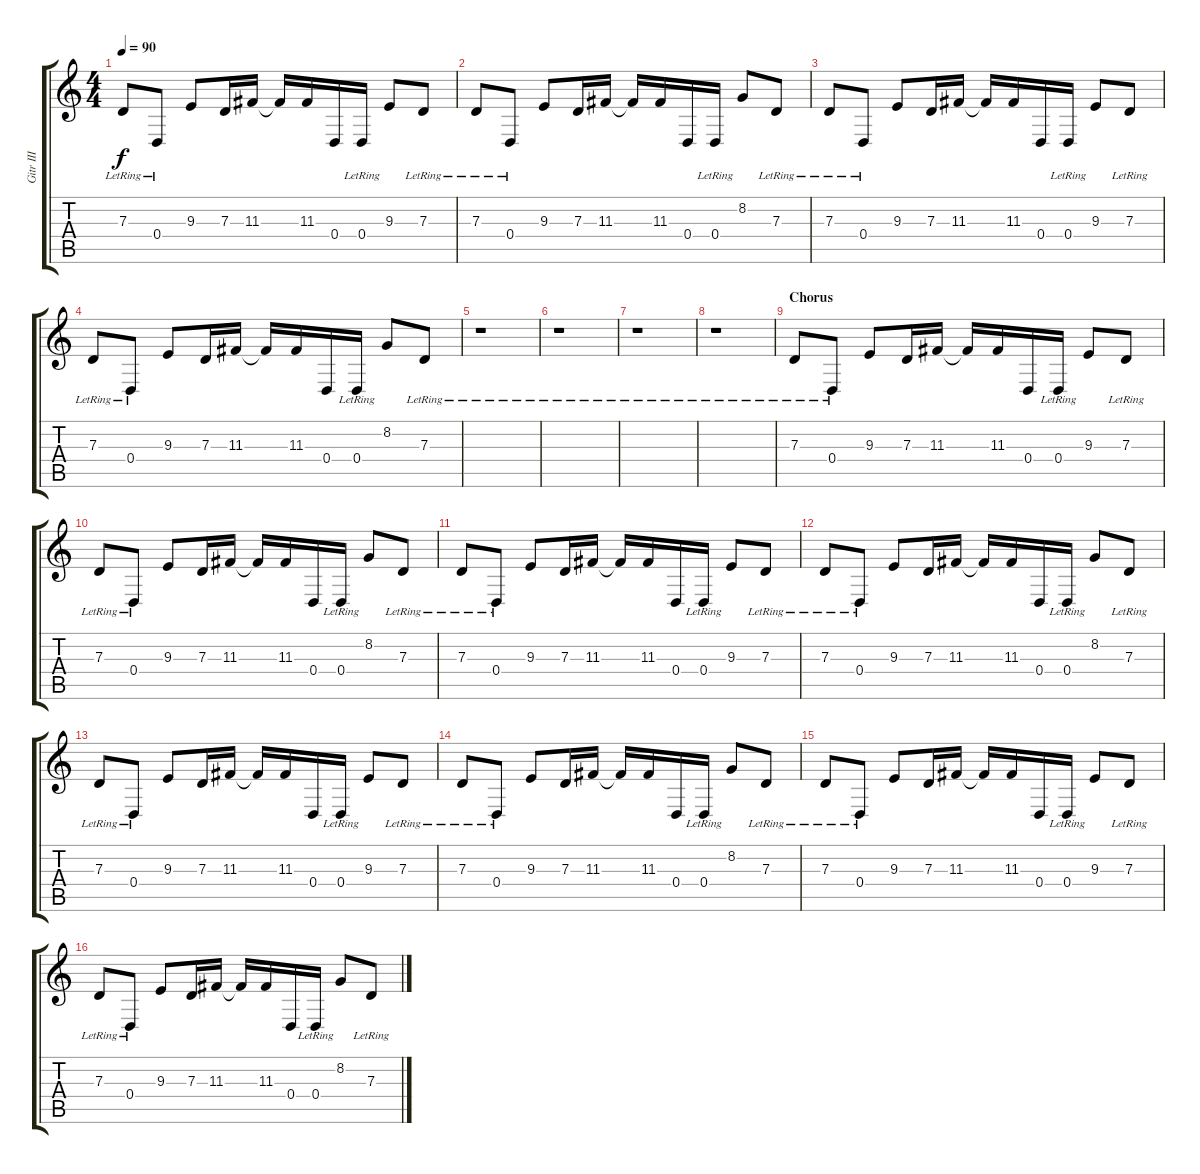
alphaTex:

\track ("Gitr III" "Gitr III") {instrument sitar}
\staff {score tabs}
\tuning (E4 B3 G3 D3 A2 D2) {hide}
\ts (4 4)
\tempo 90
\clef g2
\ks c
7.3{lr}.8{dy f} 0.4{lr}.8 9.3.8 7.3.16 11.3.16 11.3{t}.16 11.3.16 0.4.16 0.4{lr}.16 9.3.8 7.3{lr}.8 |
7.3{lr}.8 0.4{lr}.8 9.3.8 7.3.16 11.3.16 11.3{t}.16 11.3.16 0.4.16 0.4{lr}.16 8.2.8 7.3{lr}.8 |
7.3{lr}.8 0.4{lr}.8 9.3.8 7.3.16 11.3.16 11.3{t}.16 11.3.16 0.4.16 0.4{lr}.16 9.3.8 7.3{lr}.8 |
7.3{lr}.8 0.4{lr}.8 9.3.8 7.3.16 11.3.16 11.3{t}.16 11.3.16 0.4.16 0.4{lr}.16 8.2.8 7.3{lr}.8 |
r.1 |
r.1 |
r.1 |
r.1 |
\section ("" "Chorus")
7.3{lr}.8 0.4{lr}.8 9.3.8 7.3.16 11.3.16 11.3{t}.16 11.3.16 0.4.16 0.4{lr}.16 9.3.8 7.3{lr}.8 |
7.3{lr}.8 0.4{lr}.8 9.3.8 7.3.16 11.3.16 11.3{t}.16 11.3.16 0.4.16 0.4{lr}.16 8.2.8 7.3{lr}.8 |
7.3{lr}.8 0.4{lr}.8 9.3.8 7.3.16 11.3.16 11.3{t}.16 11.3.16 0.4.16 0.4{lr}.16 9.3.8 7.3{lr}.8 |
7.3{lr}.8 0.4{lr}.8 9.3.8 7.3.16 11.3.16 11.3{t}.16 11.3.16 0.4.16 0.4{lr}.16 8.2.8 7.3{lr}.8 |
7.3{lr}.8 0.4{lr}.8 9.3.8 7.3.16 11.3.16 11.3{t}.16 11.3.16 0.4.16 0.4{lr}.16 9.3.8 7.3{lr}.8 |
7.3{lr}.8 0.4{lr}.8 9.3.8 7.3.16 11.3.16 11.3{t}.16 11.3.16 0.4.16 0.4{lr}.16 8.2.8 7.3{lr}.8 |
7.3{lr}.8 0.4{lr}.8 9.3.8 7.3.16 11.3.16 11.3{t}.16 11.3.16 0.4.16 0.4{lr}.16 9.3.8 7.3{lr}.8 |
7.3{lr}.8 0.4{lr}.8 9.3.8 7.3.16 11.3.16 11.3{t}.16 11.3.16 0.4.16 0.4{lr}.16 8.2.8 7.3{lr}.8
